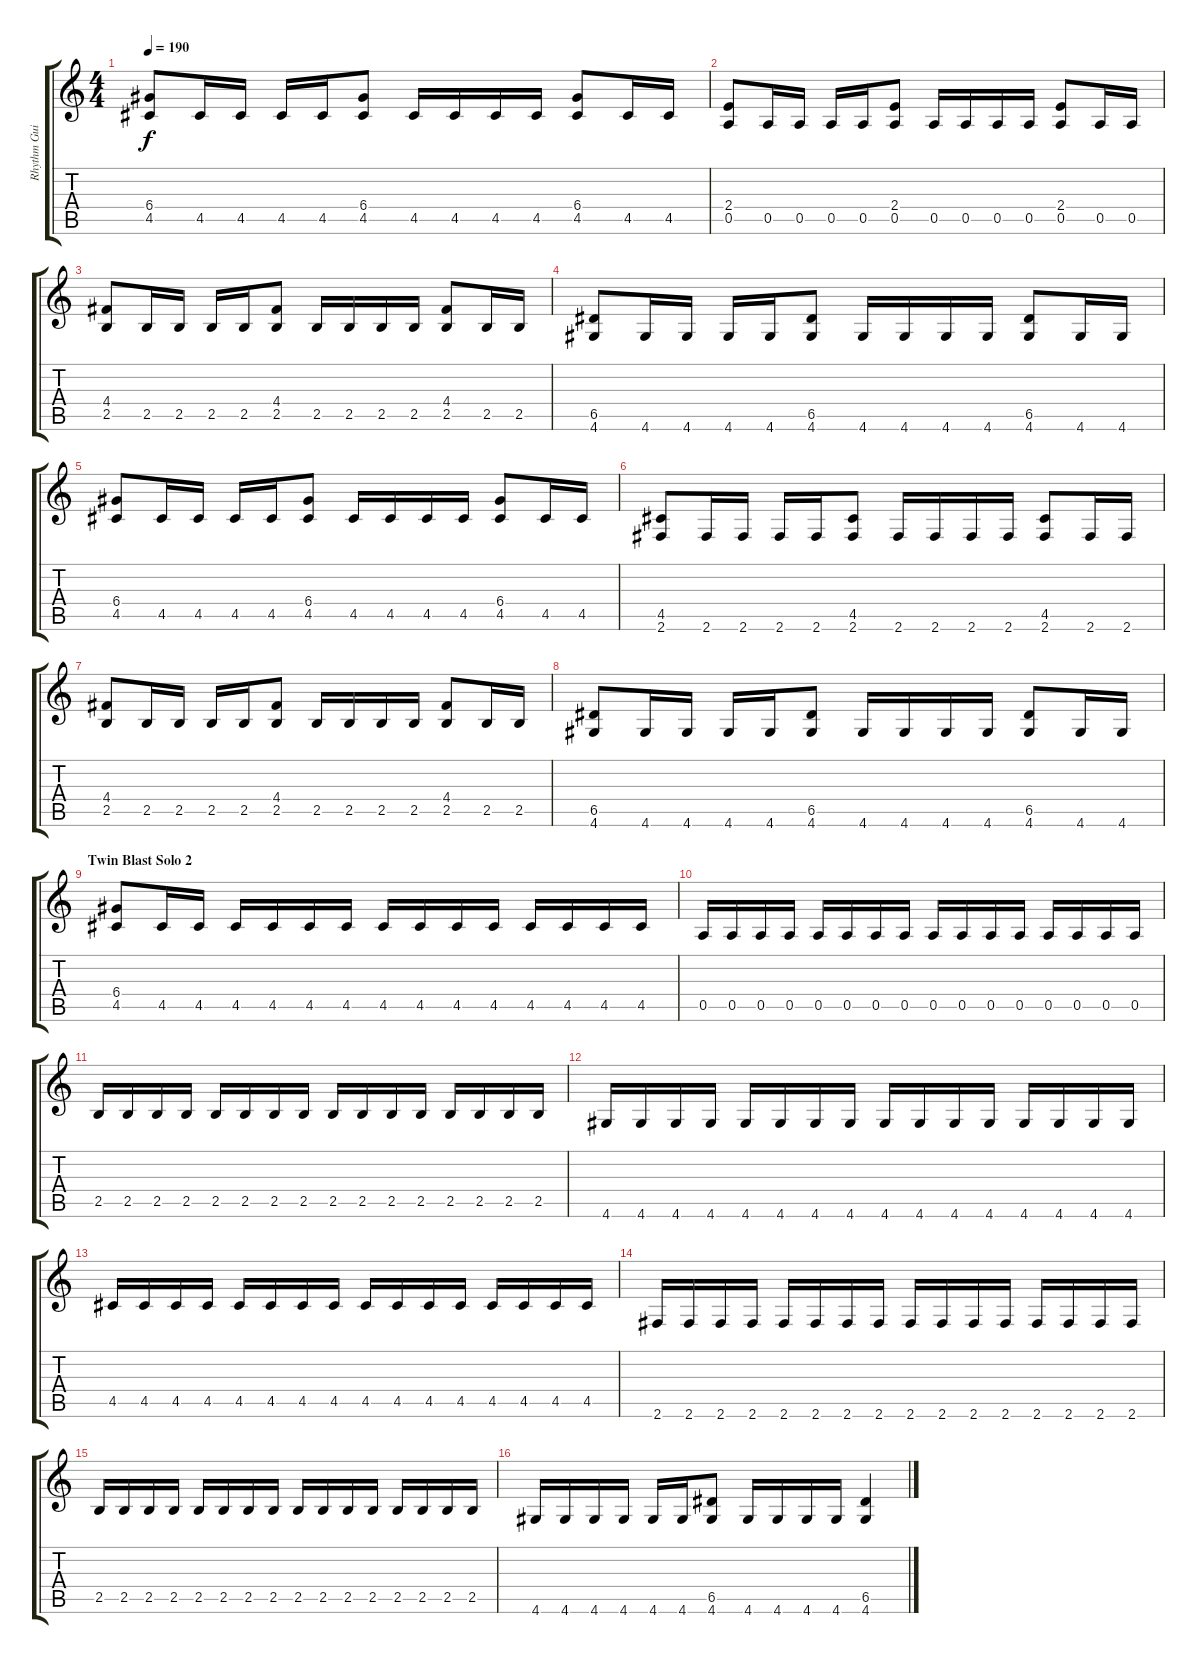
\track ("Rhythm Guitar Left" "Rhythm Gui") {instrument distortionguitar}
\staff {score tabs}
\tuning (E4 B3 G3 D3 A2 E2) {hide}
\ts (4 4)
\tempo 190
\clef g2
\ks c
(6.4 4.5).8{dy f} 4.5.16 4.5.16 4.5.16 4.5.16 (6.4 4.5).8 4.5.16 4.5.16 4.5.16 4.5.16 (6.4 4.5).8 4.5.16 4.5.16 |
(2.4 0.5).8 0.5.16 0.5.16 0.5.16 0.5.16 (2.4 0.5).8 0.5.16 0.5.16 0.5.16 0.5.16 (2.4 0.5).8 0.5.16 0.5.16 |
(4.4 2.5).8 2.5.16 2.5.16 2.5.16 2.5.16 (4.4 2.5).8 2.5.16 2.5.16 2.5.16 2.5.16 (4.4 2.5).8 2.5.16 2.5.16 |
(6.5 4.6).8 4.6.16 4.6.16 4.6.16 4.6.16 (6.5 4.6).8 4.6.16 4.6.16 4.6.16 4.6.16 (6.5 4.6).8 4.6.16 4.6.16 |
(6.4 4.5).8 4.5.16 4.5.16 4.5.16 4.5.16 (6.4 4.5).8 4.5.16 4.5.16 4.5.16 4.5.16 (6.4 4.5).8 4.5.16 4.5.16 |
(4.5 2.6).8 2.6.16 2.6.16 2.6.16 2.6.16 (4.5 2.6).8 2.6.16 2.6.16 2.6.16 2.6.16 (4.5 2.6).8 2.6.16 2.6.16 |
(4.4 2.5).8 2.5.16 2.5.16 2.5.16 2.5.16 (4.4 2.5).8 2.5.16 2.5.16 2.5.16 2.5.16 (4.4 2.5).8 2.5.16 2.5.16 |
(6.5 4.6).8 4.6.16 4.6.16 4.6.16 4.6.16 (6.5 4.6).8 4.6.16 4.6.16 4.6.16 4.6.16 (6.5 4.6).8 4.6.16 4.6.16 |
\section ("" "Twin Blast Solo 2")
(6.4 4.5).8 4.5.16 4.5.16 4.5.16 4.5.16 4.5.16 4.5.16 4.5.16 4.5.16 4.5.16 4.5.16 4.5.16 4.5.16 4.5.16 4.5.16 |
0.5.16 0.5.16 0.5.16 0.5.16 0.5.16 0.5.16 0.5.16 0.5.16 0.5.16 0.5.16 0.5.16 0.5.16 0.5.16 0.5.16 0.5.16 0.5.16 |
2.5.16 2.5.16 2.5.16 2.5.16 2.5.16 2.5.16 2.5.16 2.5.16 2.5.16 2.5.16 2.5.16 2.5.16 2.5.16 2.5.16 2.5.16 2.5.16 |
4.6.16 4.6.16 4.6.16 4.6.16 4.6.16 4.6.16 4.6.16 4.6.16 4.6.16 4.6.16 4.6.16 4.6.16 4.6.16 4.6.16 4.6.16 4.6.16 |
4.5.16 4.5.16 4.5.16 4.5.16 4.5.16 4.5.16 4.5.16 4.5.16 4.5.16 4.5.16 4.5.16 4.5.16 4.5.16 4.5.16 4.5.16 4.5.16 |
2.6.16 2.6.16 2.6.16 2.6.16 2.6.16 2.6.16 2.6.16 2.6.16 2.6.16 2.6.16 2.6.16 2.6.16 2.6.16 2.6.16 2.6.16 2.6.16 |
2.5.16 2.5.16 2.5.16 2.5.16 2.5.16 2.5.16 2.5.16 2.5.16 2.5.16 2.5.16 2.5.16 2.5.16 2.5.16 2.5.16 2.5.16 2.5.16 |
4.6.16 4.6.16 4.6.16 4.6.16 4.6.16 4.6.16 (6.5 4.6).8 4.6.16 4.6.16 4.6.16 4.6.16 (6.5 4.6).4
